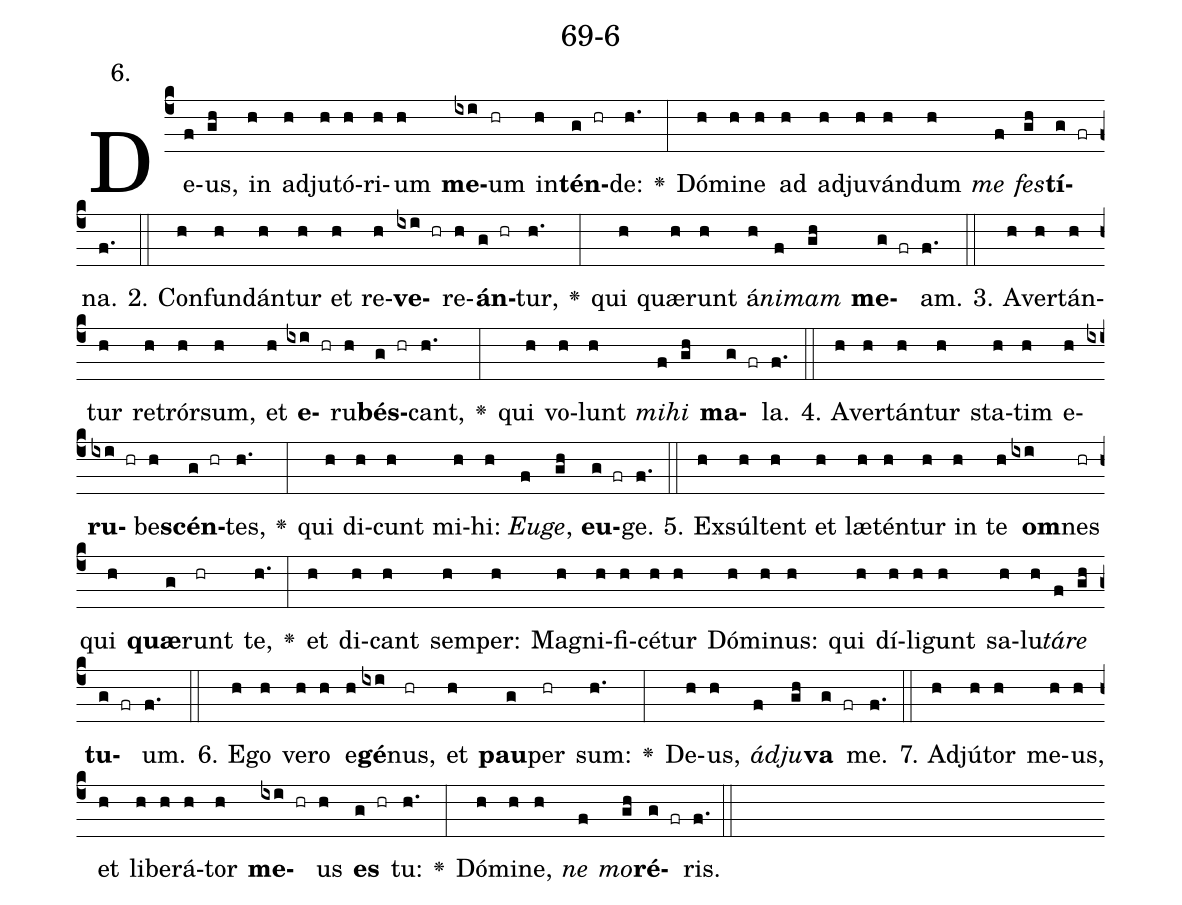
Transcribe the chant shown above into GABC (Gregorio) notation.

name: 69-6;
annotation: 6.;
%%
(c4)De(f)us,(gh) in(h) ad(h)ju(h)tó(h)ri(h)um(h) <b>me</b>(ixi)um(hr) in(h)<b>tén</b>(g hr)de:(h.) <v>\greheightstar</v>(:) Dó(h)mi(h)ne(h) ad(h) ad(h)ju(h)ván(h)dum(h) <i>me</i>(f) <i>fes</i>(gh)<b>tí</b>(g fr)na.(f.) (::)
2. Con(h)fun(h)dán(h)tur(h) et(h) re(h)<b>ve</b>(ixi hr)re(h)<b>án</b>(g hr)tur,(h.) <v>\greheightstar</v>(:) qui(h) quæ(h)runt(h) á(h)<i>ni</i>(f)<i>mam</i>(gh) <b>me</b>(g fr)am.(f.) (::)
3. A(h)ver(h)tán(h)tur(h) re(h)trór(h)sum,(h) et(h) <b>e</b>(ixi hr)ru(h)<b>bés</b>(g hr)cant,(h.) <v>\greheightstar</v>(:) qui(h) vo(h)lunt(h) <i>mi</i>(f)<i>hi</i>(gh) <b>ma</b>(g fr)la.(f.) (::)
4. A(h)ver(h)tán(h)tur(h) sta(h)tim(h) e(h)<b>ru</b>(ixi hr)be(h)<b>scén</b>(g hr)tes,(h.) <v>\greheightstar</v>(:) qui(h) di(h)cunt(h) mi(h)hi:(h) <i>Eu</i>(f)<i>ge</i>,(gh) <b>eu</b>(g fr)ge.(f.) (::)
5. Ex(h)súl(h)tent(h) et(h) læ(h)tén(h)tur(h) in(h) te(h) <b>om</b>(ixi)nes(hr) qui(h) <b>quæ</b>(g)runt(hr) te,(h.) <v>\greheightstar</v>(:) et(h) di(h)cant(h) sem(h)per:(h) Ma(h)gni(h)fi(h)cé(h)tur(h) Dó(h)mi(h)nus:(h) qui(h) dí(h)li(h)gunt(h) sa(h)lu(h)<i>tá</i>(f)<i>re</i>(gh) <b>tu</b>(g fr)um.(f.) (::)
6. E(h)go(h) ve(h)ro(h) e(h)<b>gé</b>(ixi)nus,(hr) et(h) <b>pau</b>(g)per(hr) sum:(h.) <v>\greheightstar</v>(:) De(h)us,(h) <i>ád</i>(f)<i>ju</i>(gh)<b>va</b>(g fr) me.(f.) (::)
7. Ad(h)jú(h)tor(h) me(h)us,(h) et(h) li(h)be(h)rá(h)tor(h) <b>me</b>(ixi hr)us(h) <b>es</b>(g hr) tu:(h.) <v>\greheightstar</v>(:) Dó(h)mi(h)ne,(h) <i>ne</i>(f) <i>mo</i>(gh)<b>ré</b>(g fr)ris.(f.) (::)
